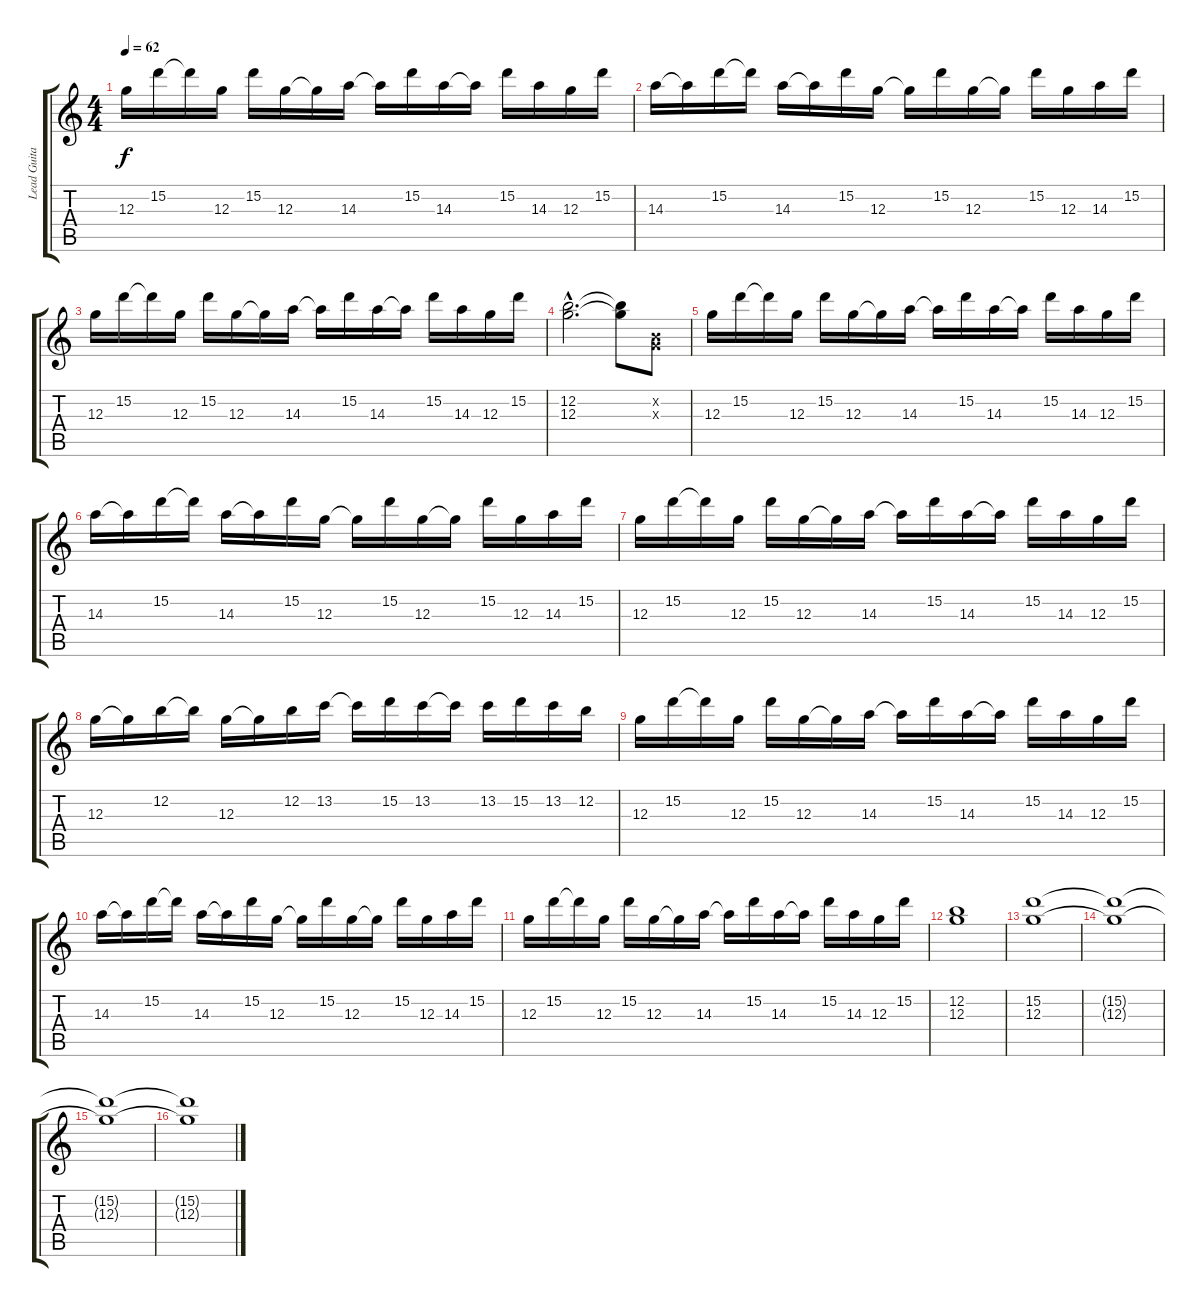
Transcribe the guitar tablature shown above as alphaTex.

\track ("Lead Guitar" "Lead Guita") {instrument electricguitarclean}
\staff {score tabs}
\tuning (E4 B3 G3 D3 A2 D2) {hide}
\ts (4 4)
\tempo 62
\clef g2
\ks c
12.3.16{dy f} 15.2.16 15.2{t}.16 12.3.16 15.2.16 12.3.16 12.3{t}.16 14.3.16 14.3{t}.16 15.2.16 14.3.16 14.3{t}.16 15.2.16 14.3.16 12.3.16 15.2.16 |
14.3.16 14.3{t}.16 15.2.16 15.2{t}.16 14.3.16 14.3{t}.16 15.2.16 12.3.16 12.3{t}.16 15.2.16 12.3.16 12.3{t}.16 15.2.16 12.3.16 14.3.16 15.2.16 |
12.3.16 15.2.16 15.2{t}.16 12.3.16 15.2.16 12.3.16 12.3{t}.16 14.3.16 14.3{t}.16 15.2.16 14.3.16 14.3{t}.16 15.2.16 14.3.16 12.3.16 15.2.16 |
(12.2{hac} 12.3{hac}).2{d} (12.2{t} 12.3{t}).8 (0.2{x} 0.3{x}).8 |
12.3.16 15.2.16 15.2{t}.16 12.3.16 15.2.16 12.3.16 12.3{t}.16 14.3.16 14.3{t}.16 15.2.16 14.3.16 14.3{t}.16 15.2.16 14.3.16 12.3.16 15.2.16 |
14.3.16 14.3{t}.16 15.2.16 15.2{t}.16 14.3.16 14.3{t}.16 15.2.16 12.3.16 12.3{t}.16 15.2.16 12.3.16 12.3{t}.16 15.2.16 12.3.16 14.3.16 15.2.16 |
12.3.16 15.2.16 15.2{t}.16 12.3.16 15.2.16 12.3.16 12.3{t}.16 14.3.16 14.3{t}.16 15.2.16 14.3.16 14.3{t}.16 15.2.16 14.3.16 12.3.16 15.2.16 |
12.3.16 12.3{t}.16 12.2.16 12.2{t}.16 12.3.16 12.3{t}.16 12.2.16 13.2.16 13.2{t}.16 15.2.16 13.2.16 13.2{t}.16 13.2.16 15.2.16 13.2.16 12.2.16 |
12.3.16 15.2.16 15.2{t}.16 12.3.16 15.2.16 12.3.16 12.3{t}.16 14.3.16 14.3{t}.16 15.2.16 14.3.16 14.3{t}.16 15.2.16 14.3.16 12.3.16 15.2.16 |
14.3.16 14.3{t}.16 15.2.16 15.2{t}.16 14.3.16 14.3{t}.16 15.2.16 12.3.16 12.3{t}.16 15.2.16 12.3.16 12.3{t}.16 15.2.16 12.3.16 14.3.16 15.2.16 |
12.3.16 15.2.16 15.2{t}.16 12.3.16 15.2.16 12.3.16 12.3{t}.16 14.3.16 14.3{t}.16 15.2.16 14.3.16 14.3{t}.16 15.2.16 14.3.16 12.3.16 15.2.16 |
(12.2 12.3).1 |
(15.2 12.3).1 |
(15.2{t} 12.3{t}).1{volume 6} |
(15.2{t} 12.3{t}).1 |
(15.2{t} 12.3{t}).1{volume 1}
